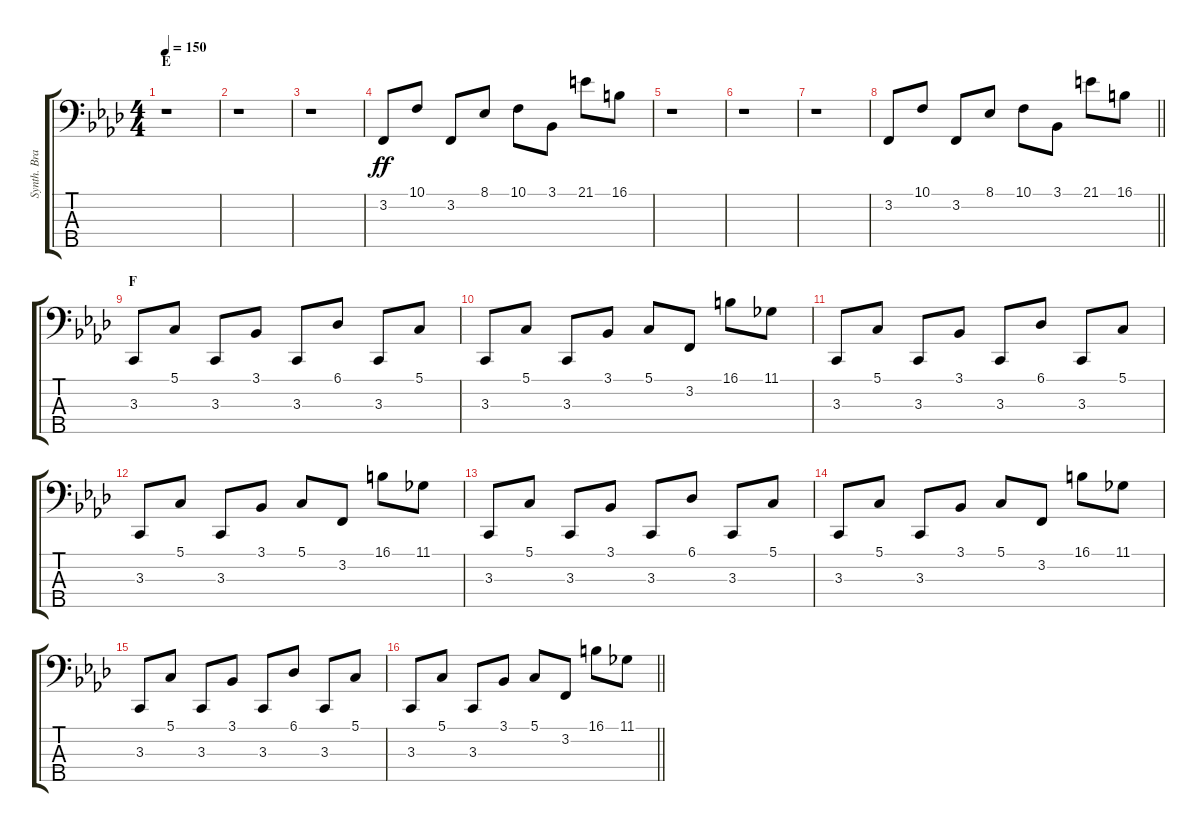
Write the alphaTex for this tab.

\track ("Synth. Brass II" "Synth. Bra") {instrument synthbrass1}
\staff {score tabs}
\tuning (G2 D2 A1 E1 B0) {hide}
\ts (4 4)
\section ("" "E")
\tempo 150
\clef f4
\ks ab
r.1{dy ff} |
r.1 |
r.1 |
3.2.8 10.1.8 3.2.8 8.1.8 10.1.8 3.1.8 21.1.8 16.1.8 |
r.1 |
r.1 |
r.1 |
\barLineRight lightlight
3.2.8 10.1.8 3.2.8 8.1.8 10.1.8 3.1.8 21.1.8 16.1.8 |
\section ("" "F")
3.3.8 5.1.8 3.3.8 3.1.8 3.3.8 6.1.8 3.3.8 5.1.8 |
3.3.8 5.1.8 3.3.8 3.1.8 5.1.8 3.2.8 16.1.8 11.1.8 |
3.3.8 5.1.8 3.3.8 3.1.8 3.3.8 6.1.8 3.3.8 5.1.8 |
3.3.8 5.1.8 3.3.8 3.1.8 5.1.8 3.2.8 16.1.8 11.1.8 |
3.3.8 5.1.8 3.3.8 3.1.8 3.3.8 6.1.8 3.3.8 5.1.8 |
3.3.8 5.1.8 3.3.8 3.1.8 5.1.8 3.2.8 16.1.8 11.1.8 |
3.3.8 5.1.8 3.3.8 3.1.8 3.3.8 6.1.8 3.3.8 5.1.8 |
\barLineRight lightlight
3.3.8 5.1.8 3.3.8 3.1.8 5.1.8 3.2.8 16.1.8 11.1.8
